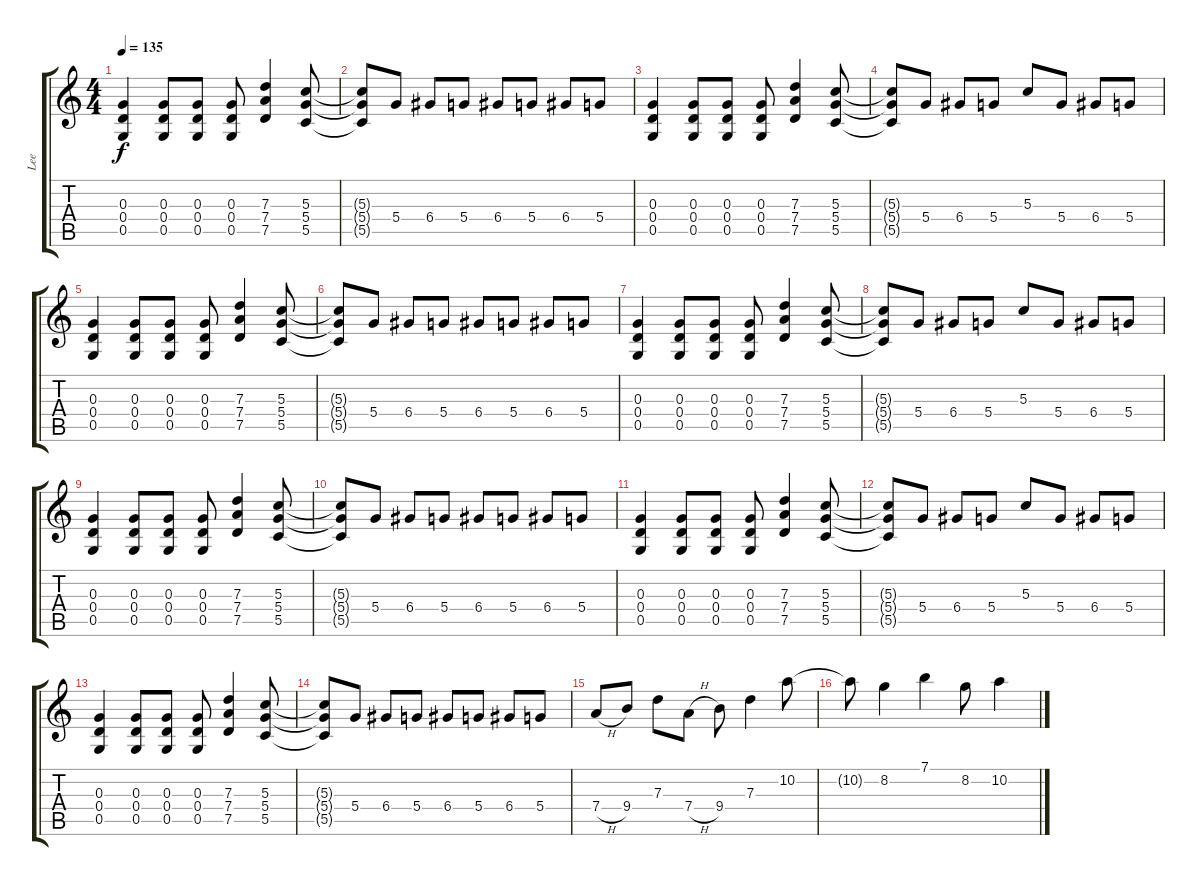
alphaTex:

\track ("Lee" "Lee") {instrument distortionguitar}
\staff {score tabs}
\tuning (E4 B3 G3 D3 G2 E2) {hide}
\ts (4 4)
\tempo 135
\clef g2
\ks c
(0.3 0.4 0.5).4{dy f} (0.3 0.4 0.5).8 (0.3 0.4 0.5).8 (0.3 0.4 0.5).8 (7.3 7.4 7.5).4 (5.3 5.4 5.5).8 |
(5.3{t} 5.4{t} 5.5{t}).8 5.4.8 6.4.8 5.4.8 6.4.8 5.4.8 6.4.8 5.4.8 |
(0.3 0.4 0.5).4 (0.3 0.4 0.5).8 (0.3 0.4 0.5).8 (0.3 0.4 0.5).8 (7.3 7.4 7.5).4 (5.3 5.4 5.5).8 |
(5.3{t} 5.4{t} 5.5{t}).8 5.4.8 6.4.8 5.4.8 5.3.8 5.4.8 6.4.8 5.4.8 |
(0.3 0.4 0.5).4 (0.3 0.4 0.5).8 (0.3 0.4 0.5).8 (0.3 0.4 0.5).8 (7.3 7.4 7.5).4 (5.3 5.4 5.5).8 |
(5.3{t} 5.4{t} 5.5{t}).8 5.4.8 6.4.8 5.4.8 6.4.8 5.4.8 6.4.8 5.4.8 |
(0.3 0.4 0.5).4 (0.3 0.4 0.5).8 (0.3 0.4 0.5).8 (0.3 0.4 0.5).8 (7.3 7.4 7.5).4 (5.3 5.4 5.5).8 |
(5.3{t} 5.4{t} 5.5{t}).8 5.4.8 6.4.8 5.4.8 5.3.8 5.4.8 6.4.8 5.4.8 |
(0.3 0.4 0.5).4 (0.3 0.4 0.5).8 (0.3 0.4 0.5).8 (0.3 0.4 0.5).8 (7.3 7.4 7.5).4 (5.3 5.4 5.5).8 |
(5.3{t} 5.4{t} 5.5{t}).8 5.4.8 6.4.8 5.4.8 6.4.8 5.4.8 6.4.8 5.4.8 |
(0.3 0.4 0.5).4 (0.3 0.4 0.5).8 (0.3 0.4 0.5).8 (0.3 0.4 0.5).8 (7.3 7.4 7.5).4 (5.3 5.4 5.5).8 |
(5.3{t} 5.4{t} 5.5{t}).8 5.4.8 6.4.8 5.4.8 5.3.8 5.4.8 6.4.8 5.4.8 |
(0.3 0.4 0.5).4 (0.3 0.4 0.5).8 (0.3 0.4 0.5).8 (0.3 0.4 0.5).8 (7.3 7.4 7.5).4 (5.3 5.4 5.5).8 |
(5.3{t} 5.4{t} 5.5{t}).8 5.4.8 6.4.8 5.4.8 6.4.8 5.4.8 6.4.8 5.4.8 |
7.4{h}.8 9.4.8 7.3.8 7.4{h}.8 9.4.8 7.3.4 10.2.8 |
10.2{t}.8 8.2.4 7.1.4 8.2.8 10.2.4
